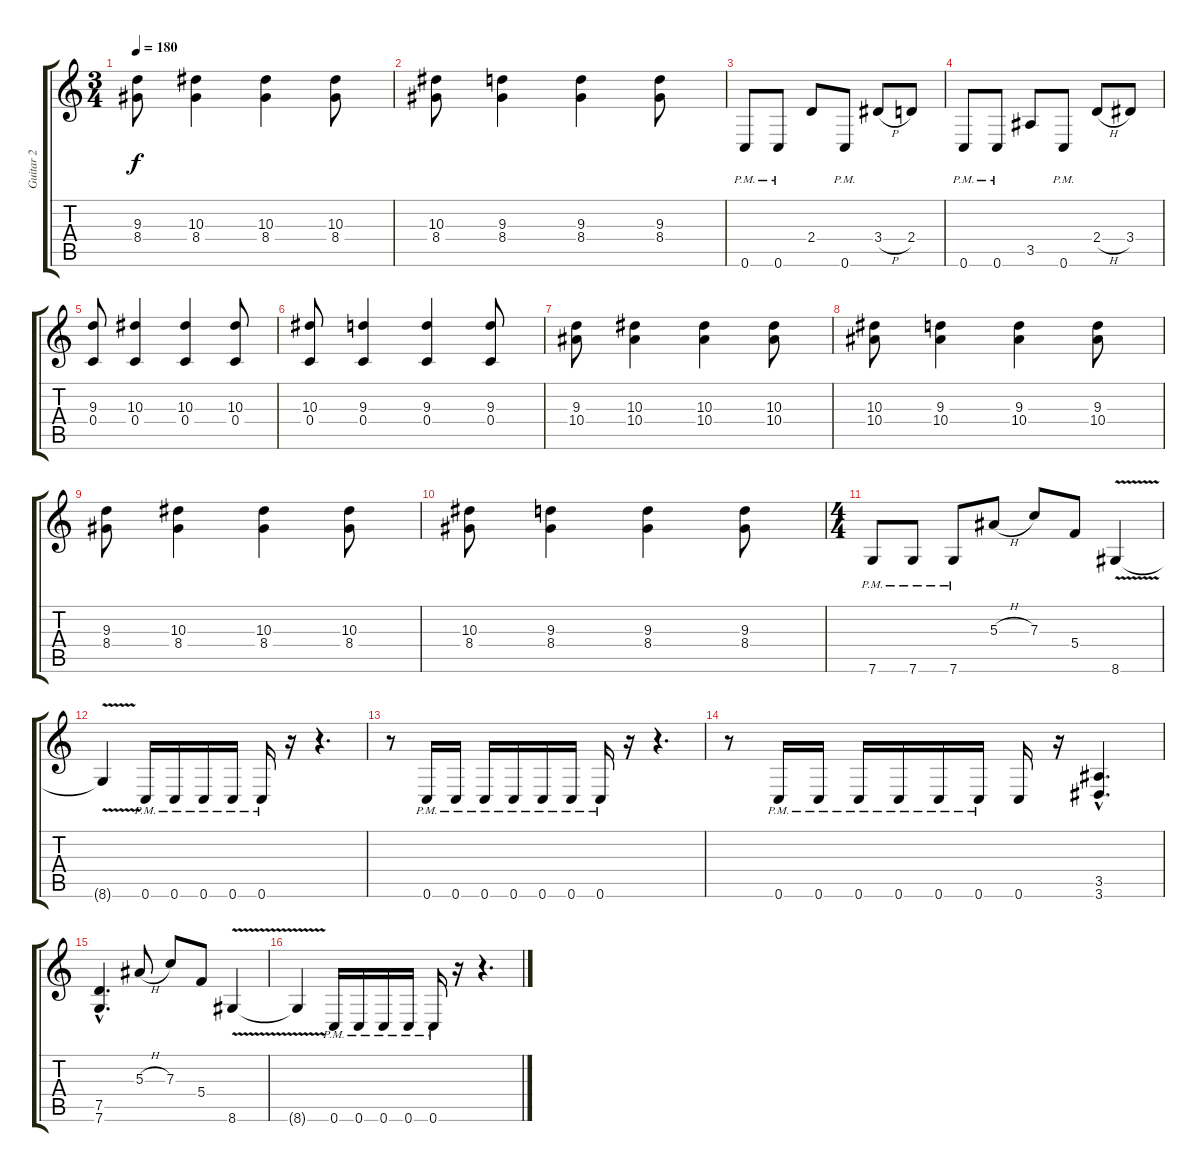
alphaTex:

\track ("Guitar 2" "Guitar 2") {instrument distortionguitar}
\staff {score tabs}
\tuning (D4 A3 F3 C3 G2 C2) {hide}
\ts (3 4)
\tempo 180
\clef g2
\ks c
(9.3 8.4).8{dy f} (10.3 8.4).4 (10.3 8.4).4 (10.3 8.4).8 |
(10.3 8.4).8 (9.3 8.4).4 (9.3 8.4).4 (9.3 8.4).8 |
0.6{pm}.8 0.6{pm}.8 2.4.8 0.6{pm}.8 3.4{h}.8 2.4.8 |
0.6{pm}.8 0.6{pm}.8 3.5.8 0.6{pm}.8 2.4{h}.8 3.4.8 |
(9.3 0.4).8 (10.3 0.4).4 (10.3 0.4).4 (10.3 0.4).8 |
(10.3 0.4).8 (9.3 0.4).4 (9.3 0.4).4 (9.3 0.4).8 |
(9.3 10.4).8 (10.3 10.4).4 (10.3 10.4).4 (10.3 10.4).8 |
(10.3 10.4).8 (9.3 10.4).4 (9.3 10.4).4 (9.3 10.4).8 |
(9.3 8.4).8 (10.3 8.4).4 (10.3 8.4).4 (10.3 8.4).8 |
(10.3 8.4).8 (9.3 8.4).4 (9.3 8.4).4 (9.3 8.4).8 |
\ts (4 4)
7.6{pm}.8 7.6{pm}.8 7.6{pm}.8 5.3{h}.8 7.3.8 5.4.8 8.6{v}.4 |
8.6{t}.4 0.6{pm}.16 0.6{pm}.16 0.6{pm}.16 0.6{pm}.16 0.6{pm}.16 r.16 r.4{d} |
r.8 0.6{pm}.16 0.6{pm}.16 0.6{pm}.16 0.6{pm}.16 0.6{pm}.16 0.6{pm}.16 0.6{pm}.16 r.16 r.4{d} |
r.8 0.6{pm}.16 0.6{pm}.16 0.6{pm}.16 0.6{pm}.16 0.6{pm}.16 0.6{pm}.16 0.6.16 r.16 (3.5{hac} 3.6{hac}).4{d} |
(7.5{hac} 7.6{hac}).4{d} 5.3{h}.8 7.3.8 5.4.8 8.6{v}.4 |
8.6{t}.4 0.6{pm}.16 0.6{pm}.16 0.6{pm}.16 0.6{pm}.16 0.6{pm}.16 r.16 r.4{d}
